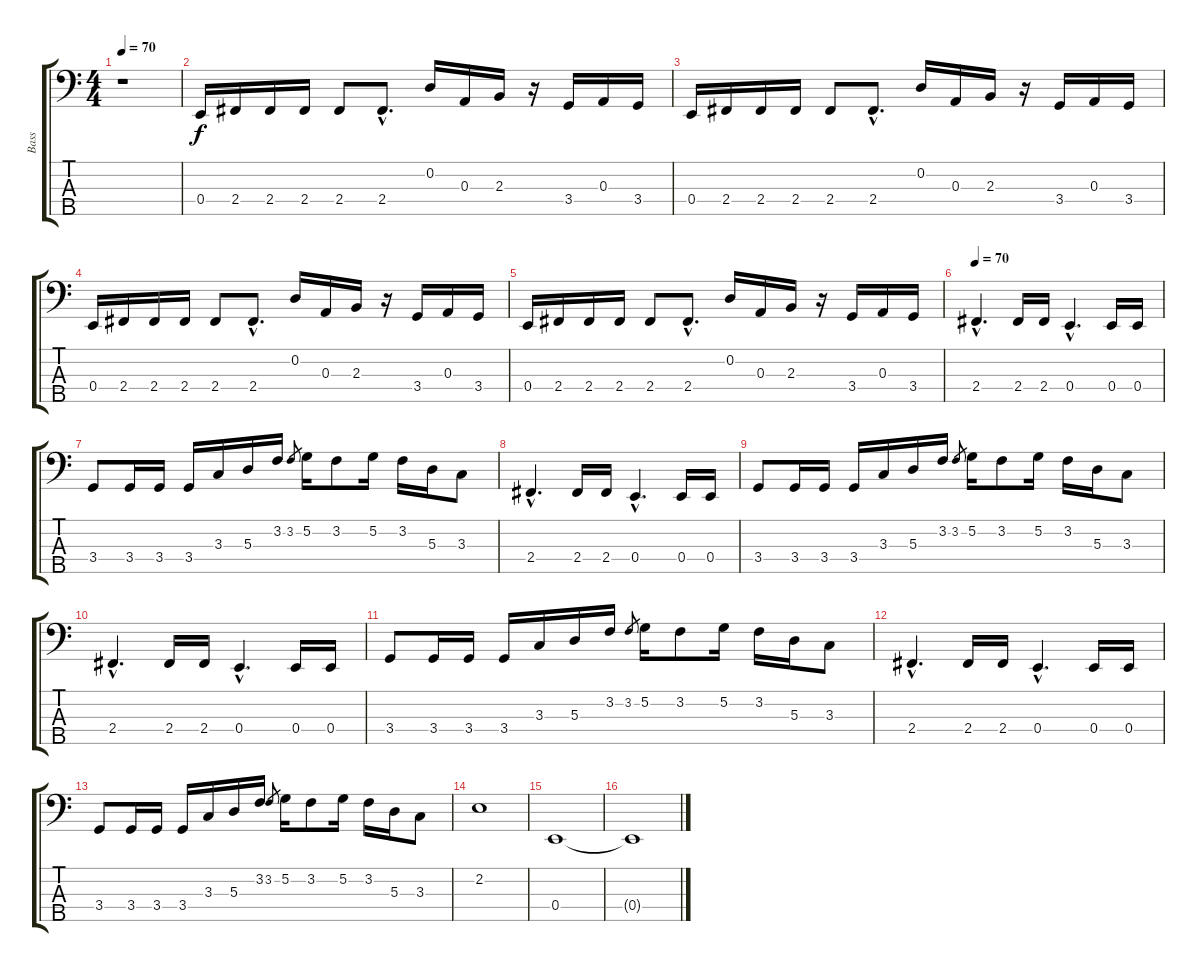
\track ("Bass" "Bass") {instrument electricbasspick}
\staff {score tabs}
\tuning (G2 D2 A1 E1 B0) {hide}
\ts (4 4)
\tempo 70
\clef f4
\ks c
r.1{dy f} |
0.4.16 2.4.16 2.4.16 2.4.16 2.4.8 2.4{hac}.8{d} 0.2.16 0.3.16 2.3.16 r.16 3.4.16 0.3.16 3.4.16 |
0.4.16 2.4.16 2.4.16 2.4.16 2.4.8 2.4{hac}.8{d} 0.2.16 0.3.16 2.3.16 r.16 3.4.16 0.3.16 3.4.16 |
0.4.16 2.4.16 2.4.16 2.4.16 2.4.8 2.4{hac}.8{d} 0.2.16 0.3.16 2.3.16 r.16 3.4.16 0.3.16 3.4.16 |
0.4.16 2.4.16 2.4.16 2.4.16 2.4.8 2.4{hac}.8{d} 0.2.16 0.3.16 2.3.16 r.16 3.4.16 0.3.16 3.4.16 |
\tempo 70
2.4{hac}.4{d} 2.4.16 2.4.16 0.4{hac}.4{d} 0.4.16 0.4.16 |
3.4.8 3.4.16 3.4.16 3.4.16 3.3.16 5.3.16 3.2.16 3.2.8{gr} 5.2.16 3.2.8 5.2.16 3.2.16 5.3.16 3.3.8 |
2.4{hac}.4{d} 2.4.16 2.4.16 0.4{hac}.4{d} 0.4.16 0.4.16 |
3.4.8 3.4.16 3.4.16 3.4.16 3.3.16 5.3.16 3.2.16 3.2.8{gr} 5.2.16 3.2.8 5.2.16 3.2.16 5.3.16 3.3.8 |
2.4{hac}.4{d} 2.4.16 2.4.16 0.4{hac}.4{d} 0.4.16 0.4.16 |
3.4.8 3.4.16 3.4.16 3.4.16 3.3.16 5.3.16 3.2.16 3.2.8{gr} 5.2.16 3.2.8 5.2.16 3.2.16 5.3.16 3.3.8 |
2.4{hac}.4{d} 2.4.16 2.4.16 0.4{hac}.4{d} 0.4.16 0.4.16 |
3.4.8 3.4.16 3.4.16 3.4.16 3.3.16 5.3.16 3.2.16 3.2.8{gr} 5.2.16 3.2.8 5.2.16 3.2.16 5.3.16 3.3.8 |
2.2.1 |
0.4.1 |
0.4{t}.1
